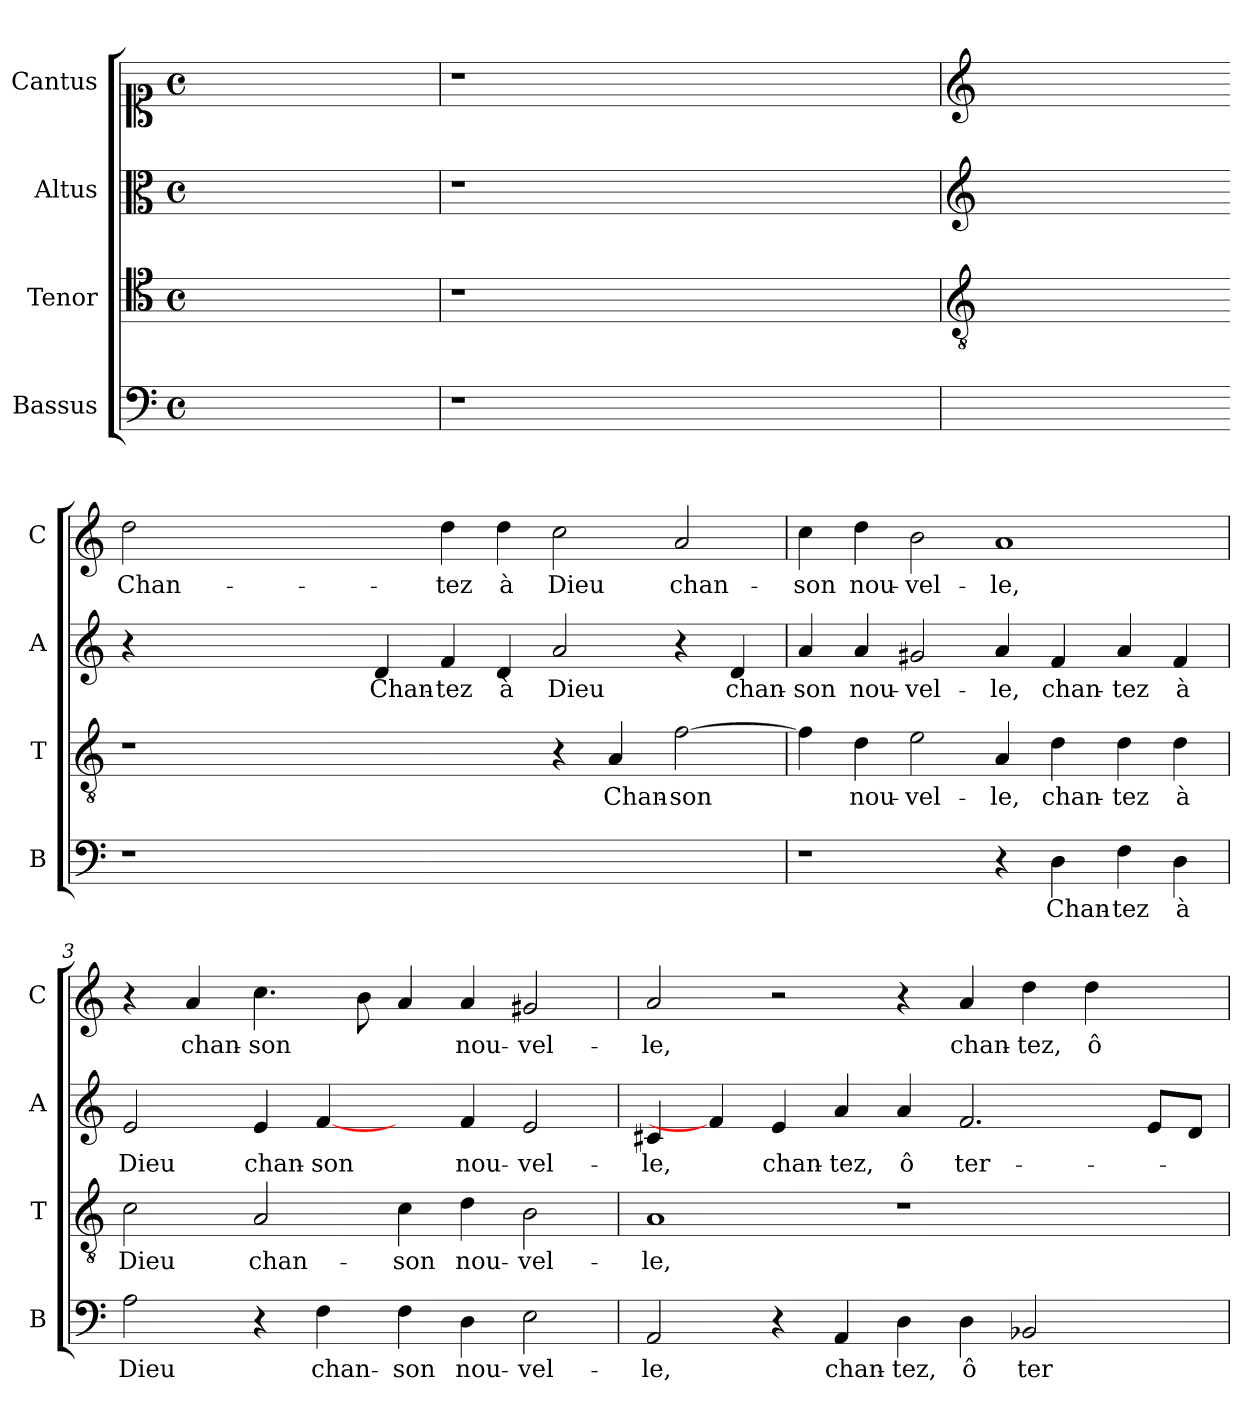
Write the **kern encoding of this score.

**kern	**text	**kern	**text	**kern	**text	**kern	**text
*part4	*part4	*part3	*part3	*part2	*part2	*part1	*part1
*staff4	*staff4	*staff3	*staff3	*staff2	*staff2	*staff1	*staff1
*I"Bassus	*	*I"Tenor	*	*I"Altus	*	*I"Cantus	*
*I'B	*	*I'T	*	*I'A	*	*I'C	*
*clefF4	*	*clefC4	*	*clefC3	*	*clefC1	*
*k[]	*	*k[]	*	*k[]	*	*k[]	*
*C:	*	*C:	*	*C:	*	*C:	*
*M4/4	*	*M4/4	*	*M4/4	*	*M4/4	*
*met(c)	*	*met(c)	*	*met(c)	*	*met(c)	*
=	=	=	=	=	=	=	=
1ryy	.	1ryy	.	1ryy	.	1ryy	.
=1X	=1X	=1X	=1X	=1X	=1X	=1X	=1X
1r	.	1r	.	1r	.	1r	.
1ryy	.	1ryy	.	1ryy	.	1ryy	.
=2X	=2X	=2X	=2X	=2X	=2X	=2X	=2X
*	*	*clefGv2	*	*clefG2	*	*clefG2	*
1ryy	.	1ryy	.	1ryy	.	1ryy	.
=1-	=1-	=1-	=1-	=1-	=1-	=1-	=1-
!	!	!	!	!	!	!	!LO:LY:b
1r	.	1r	.	4r	.	2dd\	Chan-
.	.	.	.	1ryy	.	.	.
.	.	.	.	.	.	1ryy	.
1ryy	.	1ryy	.	.	.	.	.
!	!	!	!	!	!LO:LY:b	!	!
.	.	.	.	4d/	Chan-	.	.
!	!	!	!	!	!LO:LY:b	!	!LO:LY:b
.	.	.	.	4f/	-tez	4dd\	-tez
!	!	!	!	!	!LO:LY:b	!	!LO:LY:b
.	.	.	.	4d/	à	4dd\	à
!	!	!	!	!	!LO:LY:b	!	!LO:LY:b
1ryy	.	4r	.	2a/	Dieu	2cc\	Dieu
!	!	!	!LO:LY:b	!	!	!	!
.	.	4A/	Chan-	.	.	.	.
!	!	!	!LO:LY:b	!	!	!	!LO:LY:b
.	.	[2f\	-son	4r	.	2a/	chan-
!	!	!	!	!	!LO:LY:b	!	!
.	.	.	.	4d/	chan-	.	.
=2	=2	=2	=2	=2	=2	=2	=2
!	!	!	!	!	!LO:LY:b	!	!LO:LY:b
1r	.	4f\]	.	4a/	-son	4cc\	-son
!	!	!	!LO:LY:b	!	!LO:LY:b	!	!LO:LY:b
.	.	4d\	nou-	4a/	nou-	4dd\	nou-
!	!	!	!LO:LY:b	!	!LO:LY:b	!	!LO:LY:b
.	.	2e\	-vel-	2g#X/	-vel-	2b\	-vel-
!	!	!	!LO:LY:b	!	!LO:LY:b	!	!LO:LY:b
4r	.	4A/	-le,	4a/	-le,	1a	-le,
!	!LO:LY:b	!	!LO:LY:b	!	!LO:LY:b	!	!
4D\	Chan-	4d\	chan-	4f/	chan-	.	.
!	!LO:LY:b	!	!LO:LY:b	!	!LO:LY:b	!	!
4F\	-tez	4d\	-tez	4a/	-tez	.	.
!	!LO:LY:b	!	!LO:LY:b	!	!LO:LY:b	!	!
4D\	à	4d\	à	4f/	à	.	.
=3	=3	=3	=3	=3	=3	=3	=3
!	!LO:LY:b	!	!LO:LY:b	!	!LO:LY:b	!	!
2A\	Dieu	2c\	Dieu	2e/	Dieu	4r	.
!	!	!	!	!	!	!	!LO:LY:b
.	.	.	.	.	.	4a/	chan-
!	!	!	!LO:LY:b	!	!LO:LY:b	!	!LO:LY:b
4r	.	2A/	chan-	4e/	chan-	4.cc\	-son
!	!LO:LY:b	!	!	!	!LO:LY:b	!	!
4F\	chan-	.	.	[4f/	-son	.	.
.	.	.	.	.	.	8b\	.
!	!LO:LY:b	!	!LO:LY:b	!	!	!	!
4F\	-son	4c\	-son	4ryy	.	4a/	.
!	!LO:LY:b	!	!LO:LY:b	!	!LO:LY:b	!	!LO:LY:b
4D\	nou-	4d\	nou-	4f/	nou-	4a/	nou-
!	!LO:LY:b	!	!LO:LY:b	!	!LO:LY:b	!	!LO:LY:b
2E\	-vel-	2B\	-vel-	2e/	-vel-	2g#X/	-vel-
!!LO:LB:g=z
=4	=4	=4	=4	=4	=4	=4	=4
!	!LO:LY:b	!	!LO:LY:b	!	!LO:LY:b	!	!LO:LY:b
2AA/	-le,	1A	-le,	4c#X/	-le,	2a/	-le,
.	.	.	.	4f/]	.	.	.
!	!	!	!	!	!LO:LY:b	!	!
4r	.	.	.	4e/	chan-	2r	.
!	!LO:LY:b	!	!	!	!LO:LY:b	!	!
4AA/	chan-	.	.	4a/	-tez,	.	.
!	!LO:LY:b	!	!	!	!LO:LY:b	!	!
4D\	-tez,	1r	.	4a/	ô	4r	.
!	!LO:LY:b	!	!	!	!LO:LY:b	!	!LO:LY:b
4D\	ô	.	.	2.f/	ter-	4a/	chan-
!	!LO:LY:b	!	!	!	!	!	!LO:LY:b
2BB-X/	ter-	.	.	.	.	4dd\	-tez,
!	!	!	!	!	!	!	!LO:LY:b
.	.	.	.	.	.	4dd\	ô
4ryy	.	4ryy	.	8e/L	.	4ryy	.
.	.	.	.	8d/J	.	.	.
=	=	=	=	=	=	=	=
*-	*-	*-	*-	*-	*-	*-	*-
